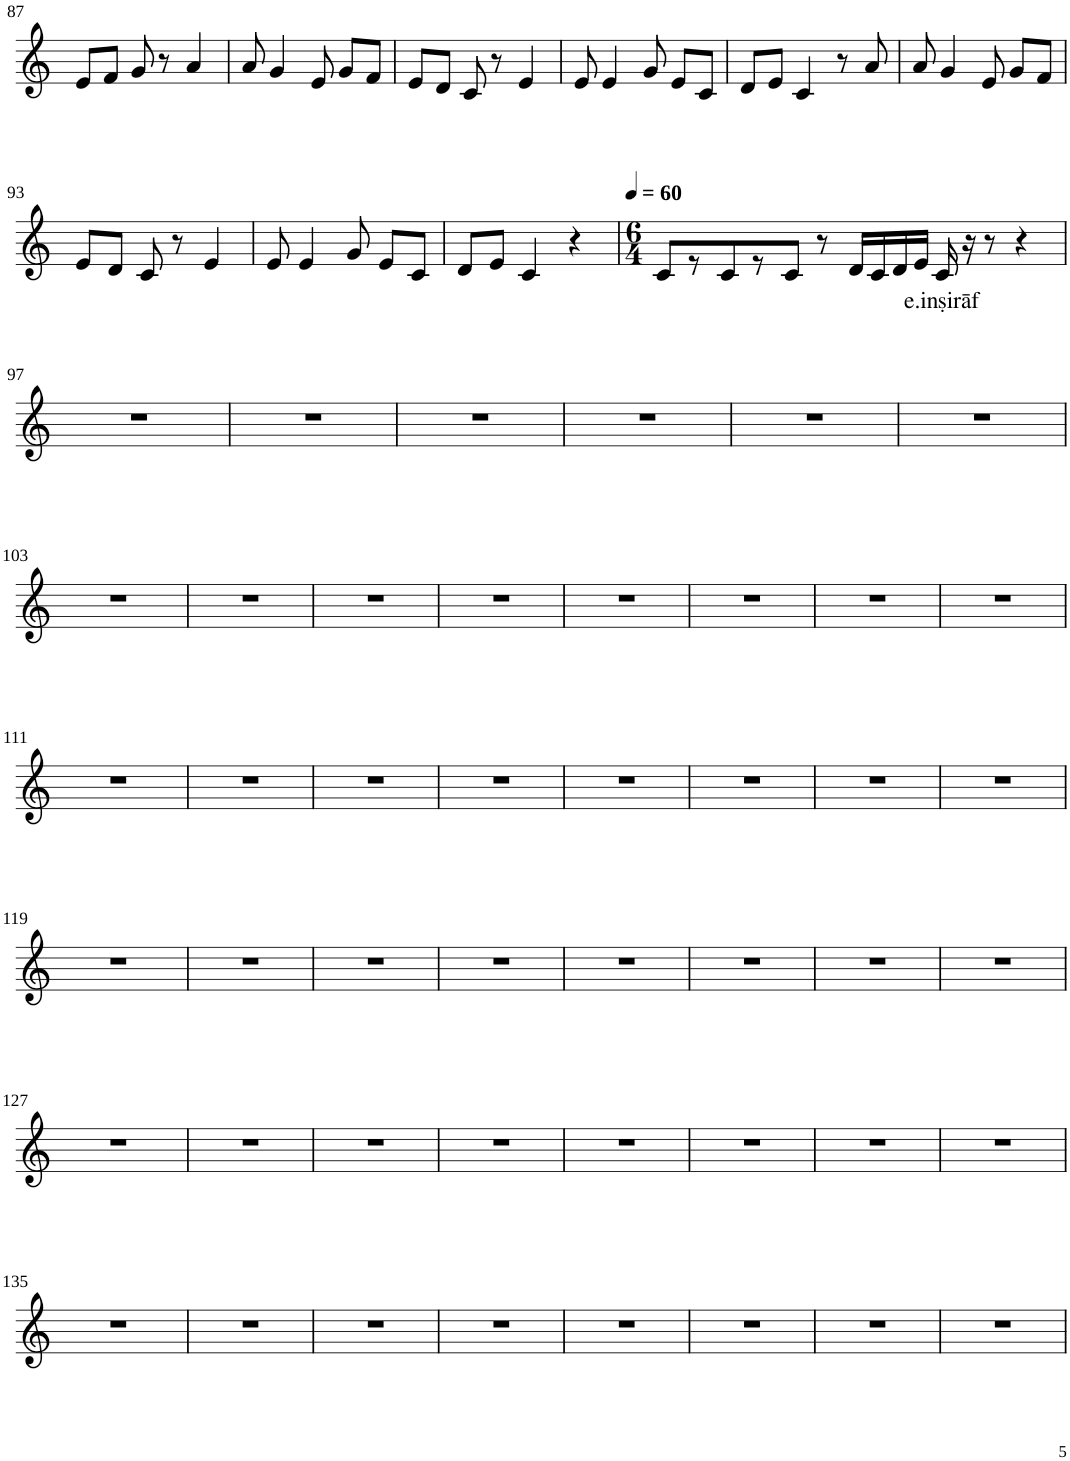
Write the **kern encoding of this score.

**kern	**text
*part1	*part1
*staff1	*staff1
*I"Violin	*
!!LO:PB:g=z
*clefG2	*
*k[]	*
*M3/4	*
=87	=87
8e/L	.
8f/J	.
8g/	.
8r	.
4a/	.
=88	=88
8a/	.
4g/	.
8e/	.
8g/L	.
8f/J	.
=89	=89
8e/L	.
8d/J	.
8c/	.
8r	.
4e/	.
=90	=90
8e/	.
4e/	.
8g/	.
8e/L	.
8c/J	.
=91	=91
8d/L	.
8e/J	.
4c/	.
8r	.
8a/	.
=92	=92
8a/	.
4g/	.
8e/	.
8g/L	.
8f/J	.
!!LO:LB:g=z
=93	=93
8e/L	.
8d/J	.
8c/	.
8r	.
4e/	.
=94	=94
8e/	.
4e/	.
8g/	.
8e/L	.
8c/J	.
=95	=95
8d/L	.
8e/J	.
4c/	.
4r	.
=96	=96
*M6/4	*
*MM60	*
8c/L	.
8r	.
8c/	.
8r	.
8c/J	.
8r	.
16d/LL	.
16c/	.
16d/	.
16e/JJ	.
!	!LO:LY:b
16c/	e.inṣirāf
16r	.
8r	.
4r	.
!!LO:LB:g=z
=97	=97
1.r	.
=98	=98
1.r	.
=99	=99
1.r	.
=100	=100
1.r	.
=101	=101
1.r	.
=102	=102
1.r	.
!!LO:LB:g=z
=103	=103
1.r	.
=104	=104
1.r	.
=105	=105
1.r	.
=106	=106
1.r	.
=107	=107
1.r	.
=108	=108
1.r	.
=109	=109
1.r	.
=110	=110
1.r	.
!!LO:LB:g=z
=111	=111
1.r	.
=112	=112
1.r	.
=113	=113
1.r	.
=114	=114
1.r	.
=115	=115
1.r	.
=116	=116
1.r	.
=117	=117
1.r	.
=118	=118
1.r	.
!!LO:LB:g=z
=119	=119
1.r	.
=120	=120
1.r	.
=121	=121
1.r	.
=122	=122
1.r	.
=123	=123
1.r	.
=124	=124
1.r	.
=125	=125
1.r	.
=126	=126
1.r	.
!!LO:LB:g=z
=127	=127
1.r	.
=128	=128
1.r	.
=129	=129
1.r	.
=130	=130
1.r	.
=131	=131
1.r	.
=132	=132
1.r	.
=133	=133
1.r	.
=134	=134
1.r	.
!!LO:LB:g=z
=135	=135
1.r	.
=136	=136
1.r	.
=137	=137
1.r	.
=138	=138
1.r	.
=139	=139
1.r	.
=140	=140
1.r	.
=141	=141
1.r	.
=142	=142
1.r	.
=	=
*-	*-
